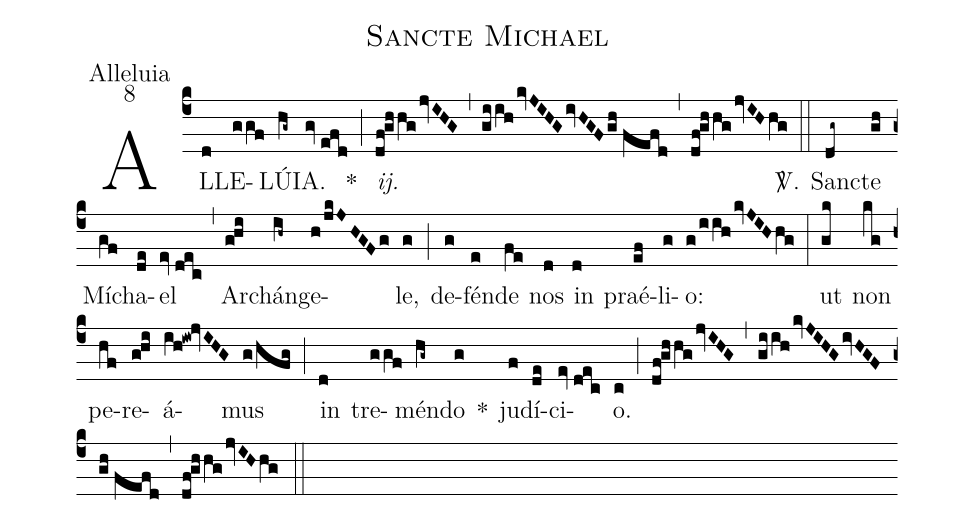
name:Sancte Michael;
office-part:Alleluia;
mode:8;
%%
(c4) AL(d)LE(ggf)LÚ(hg~)IA.(gv//efd) *(;) <i>ij.</i>(df!ghhgjvIHG) (,) (giihkvJIHGivHGFgh//fefd) (,) (df!ghhgjvIHhg) <sp>V/</sp>.(::) Sanc(dg~)te(gh) Mí(gf)cha(de)el(ev//dec) (,) Arch(g!hi)án(ih~)ge(h/jkJHGFg)le,(g) (;) de(g)fén(e)de(fe) nos(d) in(d) praé(ef)li(g)o:(g/iihkvJIHhg) (:) ut(gk) non(kg) pe(hf)re(g!hi)á(ih!iw!jvIHG)mus(g/hfg) (;) in(d) tre(ggf)mén(hg~)do(g) *() ju(f)dí(de)ci(ev//dec)o.(c) (;) (df!ghhgjvIHG) (,) (giihkvJIHGivHGFgh//fefd) (,) (df!ghhgjvIHhg) (::)
